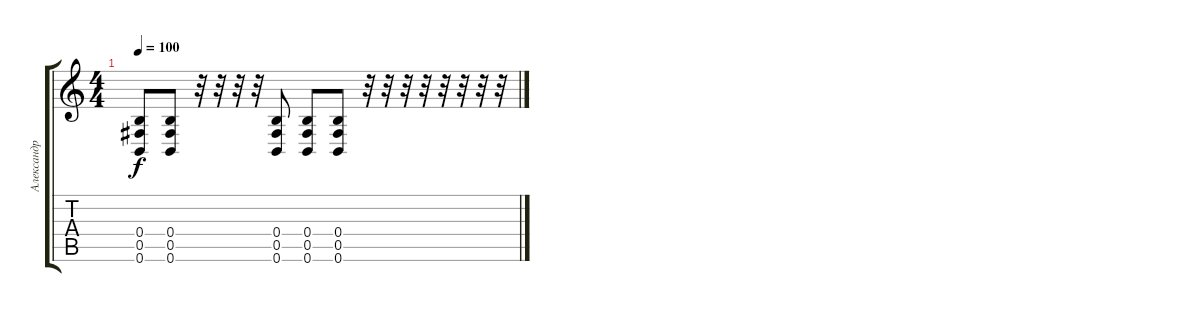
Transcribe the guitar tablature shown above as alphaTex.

\track ("Александр \"Саве\" Савин" "Александр ") {instrument distortionguitar}
\staff {score tabs}
\tuning (Db4 Ab3 E3 B2 Gb2 B1) {hide}
\ts (4 4)
\tempo 100
\clef g2
\ks c
(0.4 0.5 0.6).8{dy f} (0.4 0.5 0.6).8 r.32 r.32 r.32 r.32 (0.4 0.5 0.6).8 (0.4 0.5 0.6).8 (0.4 0.5 0.6).8 r.32 r.32 r.32 r.32 r.32 r.32 r.32 r.32
